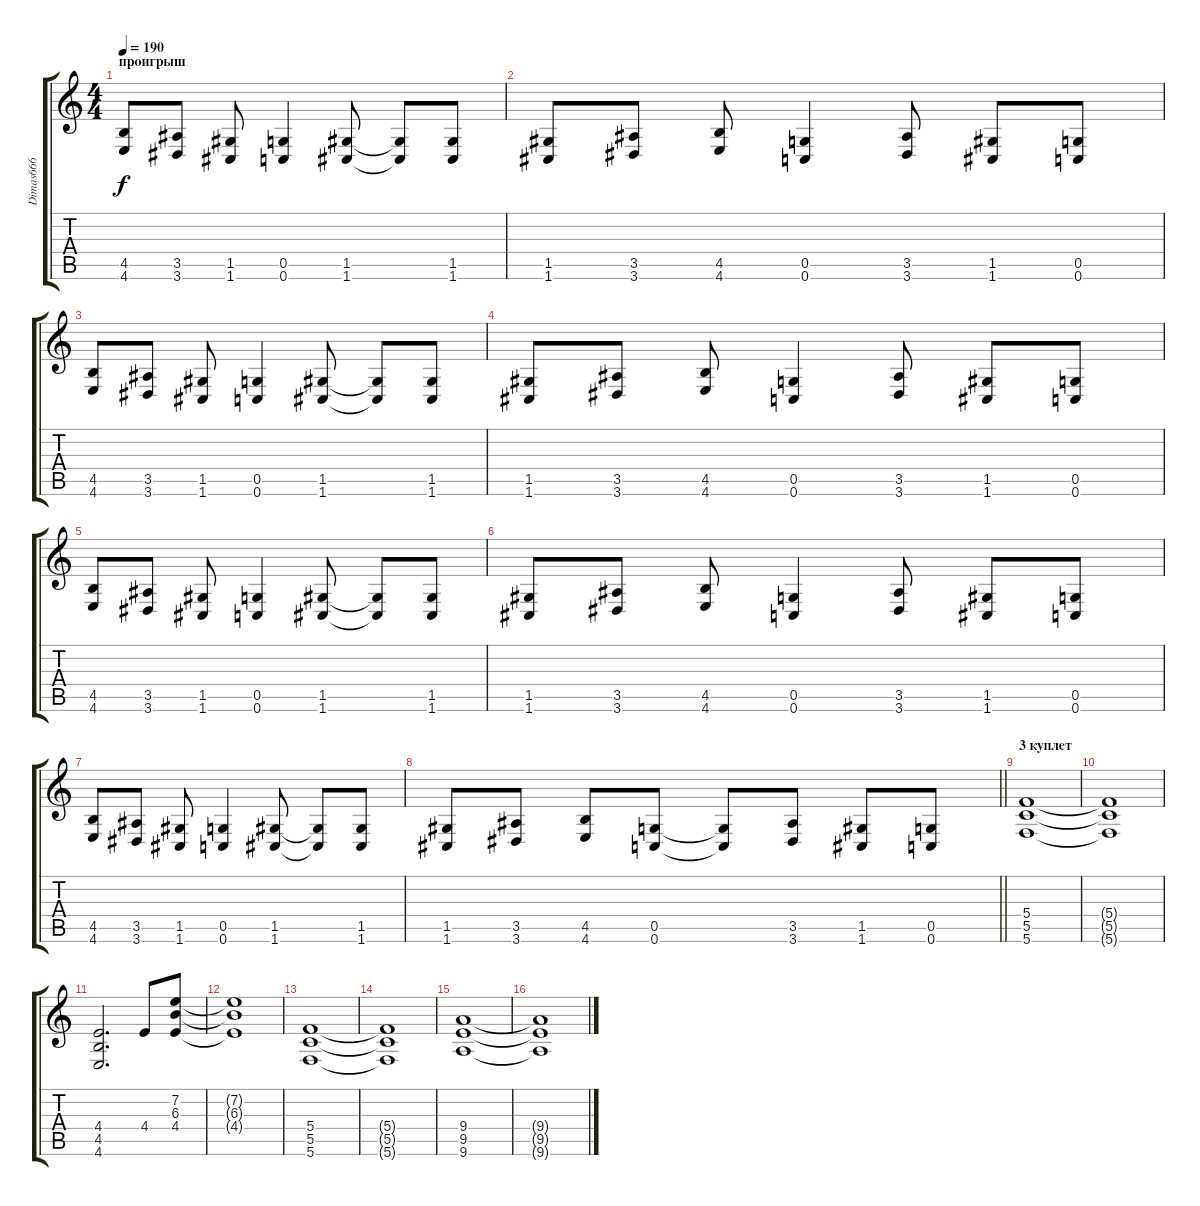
\track ("Dimas666" "Dimas666") {instrument distortionguitar}
\staff {score tabs}
\tuning (D4 A3 F3 C3 G2 C2) {hide}
\ts (4 4)
\section ("" "проигрыш")
\tempo 190
\clef g2
\ks c
(4.5 4.6).8{dy f} (3.5 3.6).8 (1.5 1.6).8 (0.5 0.6).4 (1.5 1.6).8 (1.5{t} 1.6{t}).8 (1.5 1.6).8 |
(1.5 1.6).8 (3.5 3.6).8 (4.5 4.6).8 (0.5 0.6).4 (3.5 3.6).8 (1.5 1.6).8 (0.5 0.6).8 |
(4.5 4.6).8 (3.5 3.6).8 (1.5 1.6).8 (0.5 0.6).4 (1.5 1.6).8 (1.5{t} 1.6{t}).8 (1.5 1.6).8 |
(1.5 1.6).8 (3.5 3.6).8 (4.5 4.6).8 (0.5 0.6).4 (3.5 3.6).8 (1.5 1.6).8 (0.5 0.6).8 |
(4.5 4.6).8 (3.5 3.6).8 (1.5 1.6).8 (0.5 0.6).4 (1.5 1.6).8 (1.5{t} 1.6{t}).8 (1.5 1.6).8 |
(1.5 1.6).8 (3.5 3.6).8 (4.5 4.6).8 (0.5 0.6).4 (3.5 3.6).8 (1.5 1.6).8 (0.5 0.6).8 |
(4.5 4.6).8 (3.5 3.6).8 (1.5 1.6).8 (0.5 0.6).4 (1.5 1.6).8 (1.5{t} 1.6{t}).8 (1.5 1.6).8 |
\barLineRight lightlight
(1.5 1.6).8 (3.5 3.6).8 (4.5 4.6).8 (0.5 0.6).8 (0.5{t} 0.6{t}).8 (3.5 3.6).8 (1.5 1.6).8 (0.5 0.6).8 |
\section ("" "3 куплет")
(5.4 5.5 5.6).1 |
(5.4{t} 5.5{t} 5.6{t}).1 |
(4.4 4.5 4.6).2{d} 4.4.8 (7.2 6.3 4.4).8 |
(7.2{t} 6.3{t} 4.4{t}).1 |
(5.4 5.5 5.6).1 |
(5.4{t} 5.5{t} 5.6{t}).1 |
(9.4 9.5 9.6).1 |
(9.4{t} 9.5{t} 9.6{t}).1
